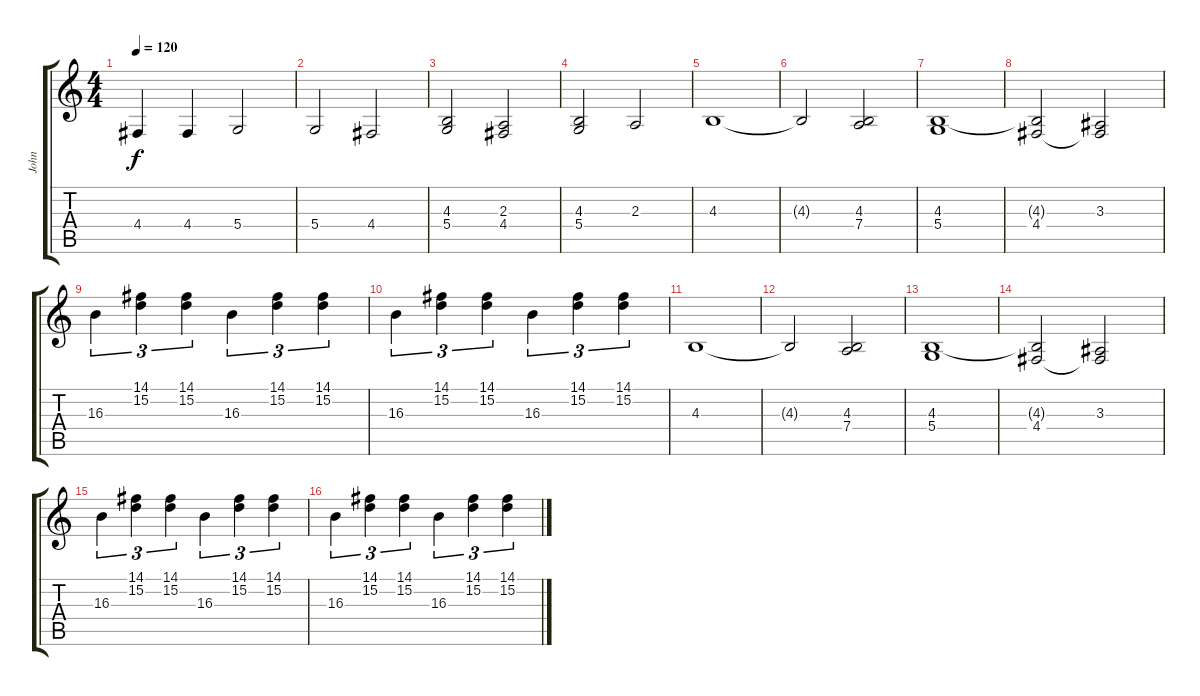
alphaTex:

\track ("John" "John") {instrument drawbarorgan}
\staff {score tabs}
\tuning (E4 B3 G3 D3 A2 E2) {hide}
\ts (4 4)
\tempo 120
\clef g2
\ks c
4.4{t}.4{dy f} 4.4.4 5.4.2 |
5.4.2 4.4.2 |
(4.3 5.4).2 (2.3 4.4).2 |
(4.3 5.4).2 2.3.2 |
4.3.1 |
4.3{t}.2 (4.3 7.4).2 |
(4.3 5.4).1 |
(4.3{t} 4.4).2 (3.3 4.4{t}).2 |
16.3.4{tu (3 2)} (14.1 15.2).4{tu (3 2)} (14.1 15.2).4{tu (3 2)} 16.3.4{tu (3 2)} (14.1 15.2).4{tu (3 2)} (14.1 15.2).4{tu (3 2)} |
16.3.4{tu (3 2)} (14.1 15.2).4{tu (3 2)} (14.1 15.2).4{tu (3 2)} 16.3.4{tu (3 2)} (14.1 15.2).4{tu (3 2)} (14.1 15.2).4{tu (3 2)} |
4.3.1 |
4.3{t}.2 (4.3 7.4).2 |
(4.3 5.4).1 |
(4.3{t} 4.4).2 (3.3 4.4{t}).2 |
16.3.4{tu (3 2)} (14.1 15.2).4{tu (3 2)} (14.1 15.2).4{tu (3 2)} 16.3.4{tu (3 2)} (14.1 15.2).4{tu (3 2)} (14.1 15.2).4{tu (3 2)} |
16.3.4{tu (3 2)} (14.1 15.2).4{tu (3 2)} (14.1 15.2).4{tu (3 2)} 16.3.4{tu (3 2)} (14.1 15.2).4{tu (3 2)} (14.1 15.2).4{tu (3 2)}
